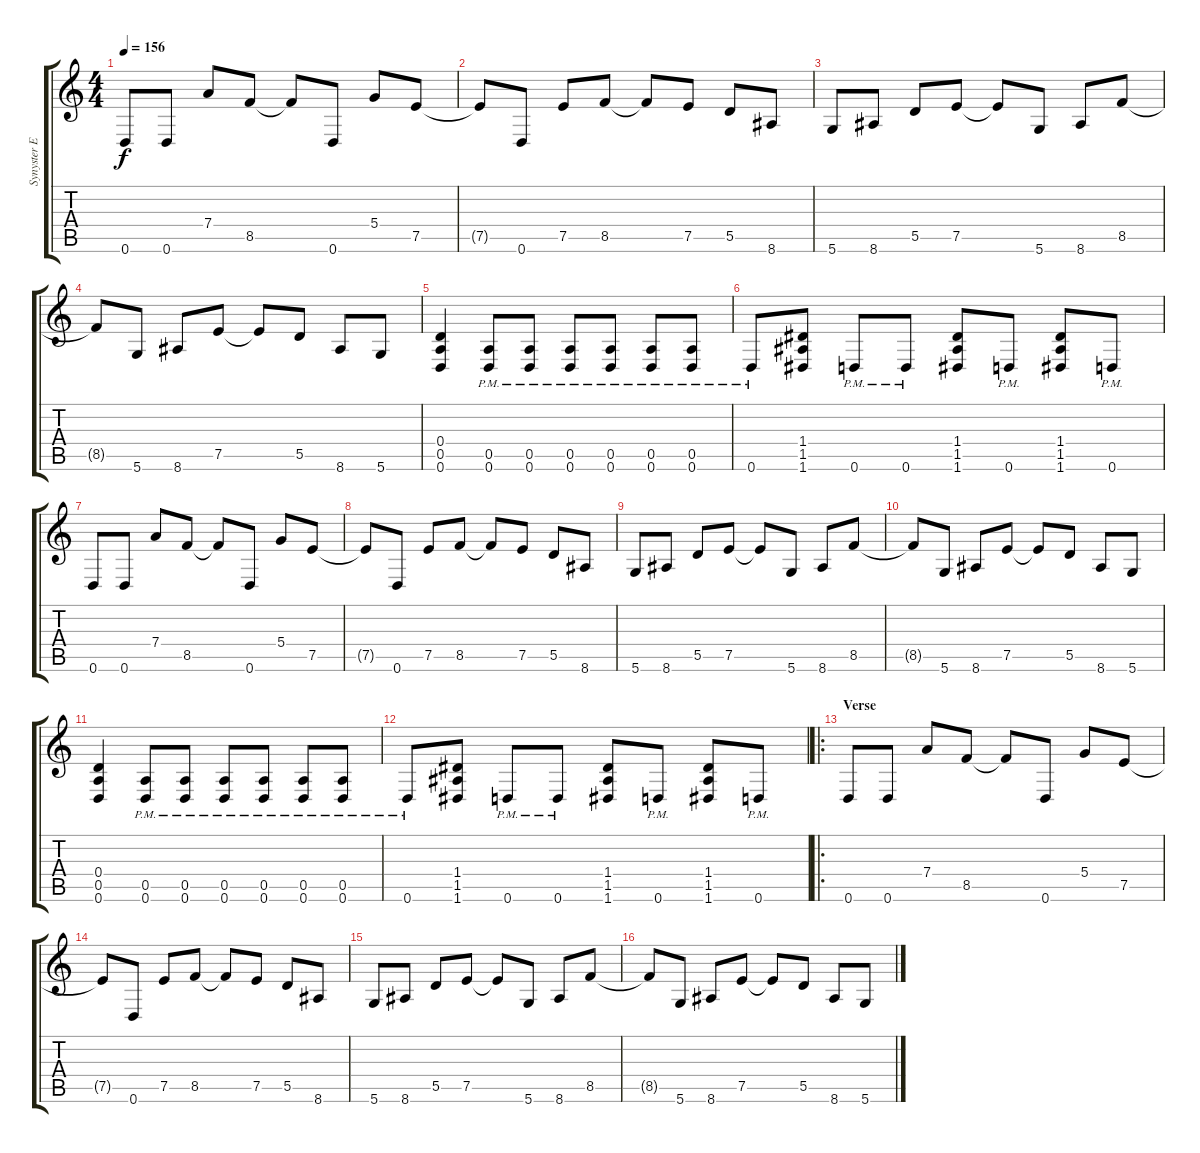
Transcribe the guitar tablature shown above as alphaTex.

\track ("Synyster Electric" "Synyster E") {instrument distortionguitar}
\staff {score tabs}
\tuning (E4 B3 G3 D3 A2 D2) {hide}
\ts (4 4)
\tempo 156
\clef g2
\ks c
0.6.8{dy f} 0.6.8 7.4.8 8.5.8 8.5{t}.8 0.6.8 5.4.8 7.5.8 |
7.5{t}.8 0.6.8 7.5.8 8.5.8 8.5{t}.8 7.5.8 5.5.8 8.6.8 |
5.6.8 8.6.8 5.5.8 7.5.8 7.5{t}.8 5.6.8 8.6.8 8.5.8 |
8.5{t}.8 5.6.8 8.6.8 7.5.8 7.5{t}.8 5.5.8 8.6.8 5.6.8 |
(0.4 0.5 0.6).4 (0.5{pm} 0.6{pm}).8 (0.5{pm} 0.6{pm}).8 (0.5{pm} 0.6{pm}).8 (0.5{pm} 0.6{pm}).8 (0.5{pm} 0.6{pm}).8 (0.5{pm} 0.6{pm}).8 |
0.6{pm}.8 (1.4 1.5 1.6).8 0.6{pm}.8 0.6{pm}.8 (1.4 1.5 1.6).8 0.6{pm}.8 (1.4 1.5 1.6).8 0.6{pm}.8 |
0.6.8 0.6.8 7.4.8 8.5.8 8.5{t}.8 0.6.8 5.4.8 7.5.8 |
7.5{t}.8 0.6.8 7.5.8 8.5.8 8.5{t}.8 7.5.8 5.5.8 8.6.8 |
5.6.8 8.6.8 5.5.8 7.5.8 7.5{t}.8 5.6.8 8.6.8 8.5.8 |
8.5{t}.8 5.6.8 8.6.8 7.5.8 7.5{t}.8 5.5.8 8.6.8 5.6.8 |
(0.4 0.5 0.6).4 (0.5{pm} 0.6{pm}).8 (0.5{pm} 0.6{pm}).8 (0.5{pm} 0.6{pm}).8 (0.5{pm} 0.6{pm}).8 (0.5{pm} 0.6{pm}).8 (0.5{pm} 0.6{pm}).8 |
0.6{pm}.8 (1.4 1.5 1.6).8 0.6{pm}.8 0.6{pm}.8 (1.4 1.5 1.6).8 0.6{pm}.8 (1.4 1.5 1.6).8 0.6{pm}.8 |
\ro
\section ("" "Verse")
0.6.8 0.6.8 7.4.8 8.5.8 8.5{t}.8 0.6.8 5.4.8 7.5.8 |
7.5{t}.8 0.6.8 7.5.8 8.5.8 8.5{t}.8 7.5.8 5.5.8 8.6.8 |
5.6.8 8.6.8 5.5.8 7.5.8 7.5{t}.8 5.6.8 8.6.8 8.5.8 |
8.5{t}.8 5.6.8 8.6.8 7.5.8 7.5{t}.8 5.5.8 8.6.8 5.6.8
